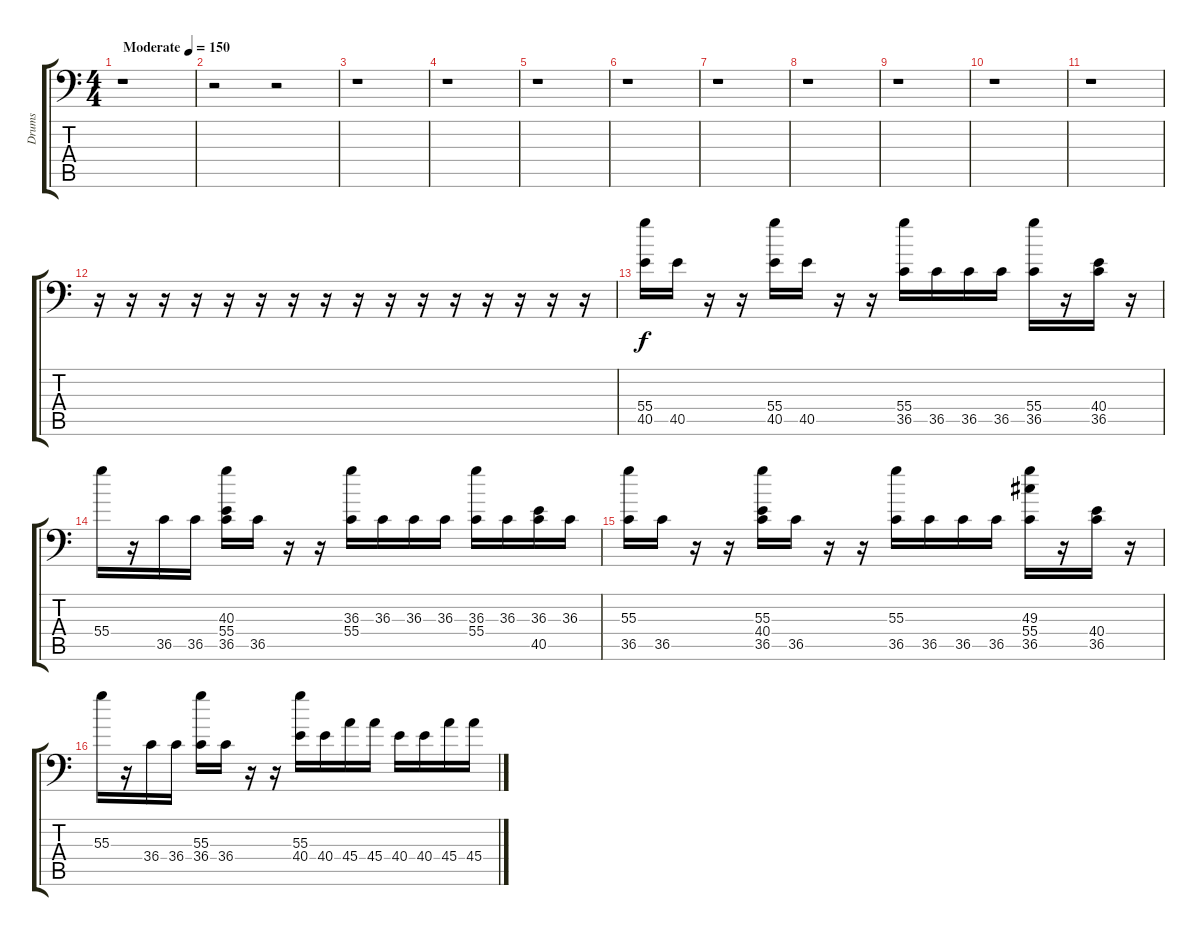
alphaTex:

\track ("Drums" "Drums") {instrument acousticgrandpiano}
\staff {score tabs}
\tuning (C-1 C-1 C-1 C-1 C-1 C-1) {hide}
\ts (4 4)
\tempo (150 "Moderate")
\clef f4
\ks c
r.1{dy f instrument acousticgrandpiano} |
r.2 r.2 |
r.1 |
r.1 |
r.1 |
r.1 |
r.1 |
r.1 |
r.1 |
r.1 |
r.1 |
r.16 r.16 r.16 r.16 r.16 r.16 r.16 r.16 r.16 r.16 r.16 r.16 r.16 r.16 r.16 r.16 |
(55.4 40.5).16 40.5.16 r.16 r.16 (55.4 40.5).16 40.5.16 r.16 r.16 (55.4 36.5).16 36.5.16 36.5.16 36.5.16 (55.4 36.5).16 r.16 (40.4 36.5).16 r.16 |
55.4.16 r.16 36.5.16 36.5.16 (40.3 55.4 36.5).16 36.5.16 r.16 r.16 (36.3 55.4).16 36.3.16 36.3.16 36.3.16 (36.3 55.4).16 36.3.16 (36.3 40.5).16 36.3.16 |
(55.3 36.5).16 36.5.16 r.16 r.16 (55.3 40.4 36.5).16 36.5.16 r.16 r.16 (55.3 36.5).16 36.5.16 36.5.16 36.5.16 (49.3 55.4 36.5).16 r.16 (40.4 36.5).16 r.16 |
55.3.16 r.16 36.4.16 36.4.16 (55.3 36.4).16 36.4.16 r.16 r.16 (55.3 40.4).16 40.4.16 45.4.16 45.4.16 40.4.16 40.4.16 45.4.16 45.4.16
